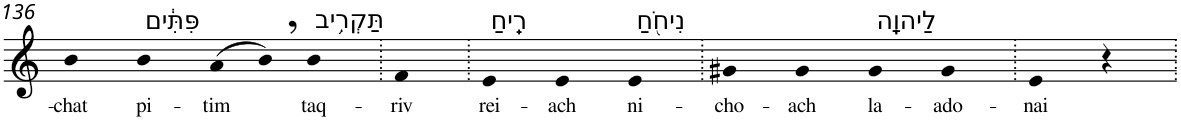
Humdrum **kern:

**kern	**text
*part1	*part1
*staff1	*staff1
*I"Piano	*
*I'Pno	*
!!LO:PB:g=z
*clefG2	*
*k[]	*
=136	=136
!	!LO:LY:b
4b	-chat
!LO:TX:a:t=פִּתִּ֔ים	!
!	!LO:LY:b
4b	pi-
!	!LO:LY:b
(>8a	-tim
8b,)	.
!LO:TX:a:t=תַּקְרִ֥יב	!
!	!LO:LY:b
4b	taq-
=137.	=137.
!	!LO:LY:b
4f	-riv
=138.	=138.
!LO:TX:a:t=רֵֽיחַ	!
!	!LO:LY:b
4e	rei-
!	!LO:LY:b
4e	-ach
!LO:TX:a:t=נִיחֹ֖חַ	!
!	!LO:LY:b
4e	ni-
=139.	=139.
!	!LO:LY:b
4g#X	-cho-
!	!LO:LY:b
4g#	-ach
!LO:TX:a:t=לַיהוָֽה	!
!	!LO:LY:b
4g#	la-
!	!LO:LY:b
4g#	-ado-
=140.	=140.
!	!LO:LY:b
4e	-nai
4r	.
=.	=.
*-	*-
